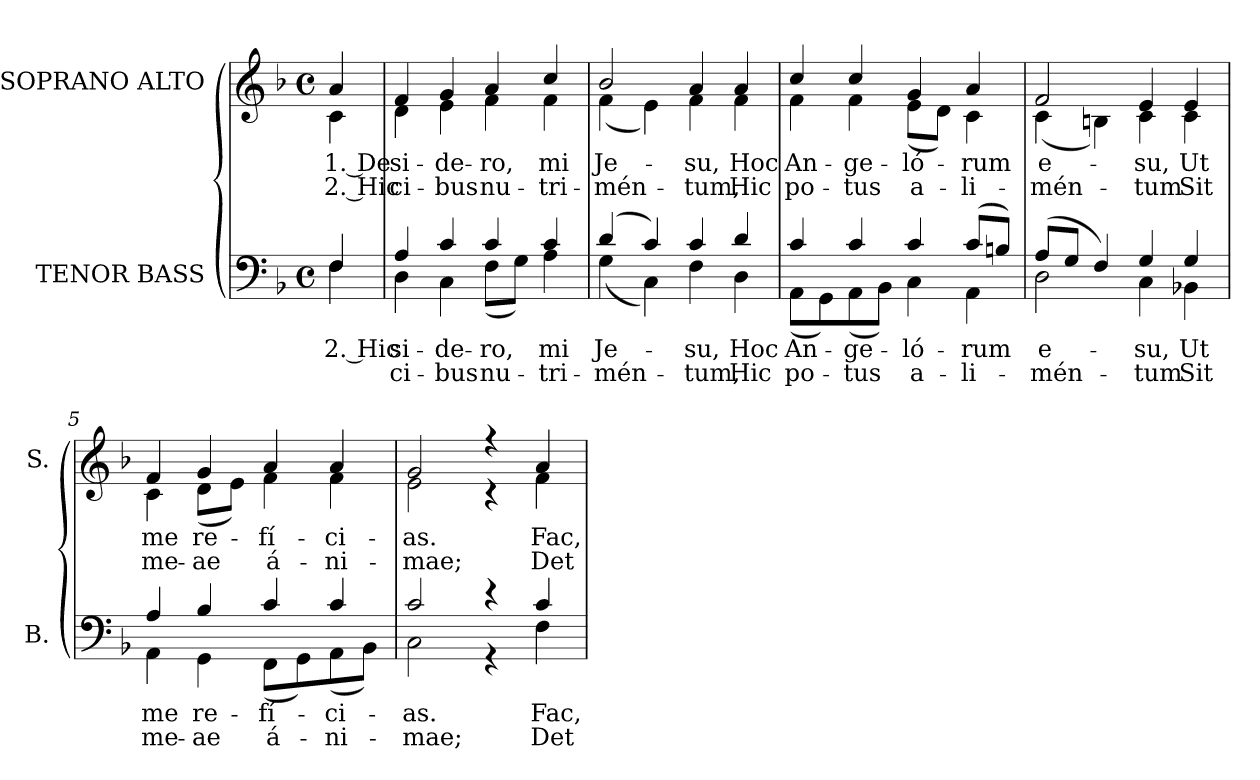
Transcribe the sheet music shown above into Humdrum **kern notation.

**kern	**text	**text	**kern	**text	**text
*part2	*part2	*part2	*part1	*part1	*part1
*staff2	*staff2	*staff2	*staff1	*staff1	*staff1
*I"TENOR BASS	*	*	*I"SOPRANO ALTO	*	*
*I'B.	*	*	*I'S.	*	*
!!LO:PB:g=z
*clefF4	*	*	*clefG2	*	*
*k[b-]	*	*	*k[b-]	*	*
*F:	*	*	*F:	*	*
*M4/4	*	*	*M4/4	*	*
*met(c)	*	*	*met(c)	*	*
*MM68	*	*	*MM68	*	*
=	=	=	=	=	=
!	!LO:LY:b:color=#000000	!	!	!	!
*^	*	*	*	*	*
!	!	!LO:LY:b:color=#000000	!	!	!	!
!	!	!	!	!	!LO:LY:b:color=#000000	!LO:LY:b:color=#000000
*	*	*	*	*^	*	*
4Fi/	4Fi\	2. Hic	.	4ai/	4ci\	1. De-	2. Hic
=1	=1	=1	=1	=1	=1	=1	=1
!	!	!LO:LY:b:color=#000000	!LO:LY:b:color=#000000	!	!	!	!
!	!	!	!	!	!	!LO:LY:b:color=#000000	!LO:LY:b:color=#000000
4Ai/	4Di\	-si-	ci-	4fi/	4di\	-si-	ci-
!	!	!LO:LY:b:color=#000000	!LO:LY:b:color=#000000	!	!	!	!
!	!	!	!	!	!	!LO:LY:b:color=#000000	!LO:LY:b:color=#000000
4ci/	4Ci\	-de-	-bus	4gi/	4ei\	-de-	-bus
!	!	!LO:LY:b:color=#000000	!LO:LY:b:color=#000000	!	!	!	!
!	!	!	!	!	!	!LO:LY:b:color=#000000	!LO:LY:b:color=#000000
4ci/	(8Fi\L	-ro,	nu-	4ai/	4fi\	-ro,	nu-
.	8Gi\J)	.	.	.	.	.	.
!	!	!LO:LY:b:color=#000000	!LO:LY:b:color=#000000	!	!	!	!
!	!	!	!	!	!	!LO:LY:b:color=#000000	!LO:LY:b:color=#000000
4ci/	4Ai\	mi	-tri-	4cci/	4fi\	mi	-tri-
=2	=2	=2	=2	=2	=2	=2	=2
!	!	!LO:LY:b:color=#000000	!LO:LY:b:color=#000000	!	!	!	!
!	!	!	!	!	!	!LO:LY:b:color=#000000	!LO:LY:b:color=#000000
(4di/	(4Gi\	Je-	-mén-	2b-i/	(4fi\	Je-	-mén-
4ci/)	4Ci\)	.	.	.	4ei\)	.	.
!	!	!LO:LY:b:color=#000000	!LO:LY:b:color=#000000	!	!	!	!
!	!	!	!	!	!	!LO:LY:b:color=#000000	!LO:LY:b:color=#000000
4ci/	4Fi\	-su,	-tum,	4ai/	4fi\	-su,	-tum,
!	!	!LO:LY:b:color=#000000	!LO:LY:b:color=#000000	!	!	!	!
!	!	!	!	!	!	!LO:LY:b:color=#000000	!LO:LY:b:color=#000000
4di/	4Di\	Hoc	Hic	4ai/	4fi\	Hoc	Hic
=3	=3	=3	=3	=3	=3	=3	=3
!	!	!LO:LY:b:color=#000000	!LO:LY:b:color=#000000	!	!	!	!
!	!	!	!	!	!	!LO:LY:b:color=#000000	!LO:LY:b:color=#000000
4ci/	(8AAi\L	An-	po-	4cci/	4fi\	An-	po-
.	8GGi\)	.	.	.	.	.	.
!	!	!LO:LY:b:color=#000000	!LO:LY:b:color=#000000	!	!	!	!
!	!	!	!	!	!	!LO:LY:b:color=#000000	!LO:LY:b:color=#000000
4ci/	(8AAi\	-ge-	-tus	4cci/	4fi\	-ge-	-tus
.	8BB-i\J)	.	.	.	.	.	.
!	!	!LO:LY:b:color=#000000	!LO:LY:b:color=#000000	!	!	!	!
!	!	!	!	!	!	!LO:LY:b:color=#000000	!LO:LY:b:color=#000000
4ci/	4Ci\	-ló-	a-	4gi/	(8ei\L	-ló-	a-
.	.	.	.	.	8di\J)	.	.
!	!	!LO:LY:b:color=#000000	!LO:LY:b:color=#000000	!	!	!	!
!	!	!	!	!	!	!LO:LY:b:color=#000000	!LO:LY:b:color=#000000
(8ci/L	4AAi\	-rum	-li-	4ai/	4ci\	-rum	-li-
8Bni/J)	.	.	.	.	.	.	.
=4	=4	=4	=4	=4	=4	=4	=4
!	!	!LO:LY:b:color=#000000	!LO:LY:b:color=#000000	!	!	!	!
!	!	!	!	!	!	!LO:LY:b:color=#000000	!LO:LY:b:color=#000000
(8Ai/L	2Di\	e-	-mén-	2fi/	(4ci\	e-	-mén-
8Gi/J	.	.	.	.	.	.	.
4Fi/)	.	.	.	.	4Bni\)	.	.
!	!	!LO:LY:b:color=#000000	!LO:LY:b:color=#000000	!	!	!	!
!	!	!	!	!	!	!LO:LY:b:color=#000000	!LO:LY:b:color=#000000
4Gi/	4Ci\	-su,	-tum	4ei/	4ci\	-su,	-tum
!	!	!LO:LY:b:color=#000000	!LO:LY:b:color=#000000	!	!	!	!
!	!	!	!	!	!	!LO:LY:b:color=#000000	!LO:LY:b:color=#000000
4Gi/	4BB-Xi\	Ut	Sit	4ei/	4ci\	Ut	Sit
!!LO:LB:g=z	!!
=5	=5	=5	=5	=5	=5	=5	=5
!	!	!LO:LY:b:color=#000000	!LO:LY:b:color=#000000	!	!	!	!
!	!	!	!	!	!	!LO:LY:b:color=#000000	!LO:LY:b:color=#000000
4Ai/	4AAi\	me	me-	4fi/	4ci\	me	me-
!	!	!LO:LY:b:color=#000000	!LO:LY:b:color=#000000	!	!	!	!
!	!	!	!	!	!	!LO:LY:b:color=#000000	!LO:LY:b:color=#000000
4B-i/	4GGi\	re-	-ae	4gi/	(8di\L	re-	-ae
.	.	.	.	.	8ei\J)	.	.
!	!	!LO:LY:b:color=#000000	!LO:LY:b:color=#000000	!	!	!	!
!	!	!	!	!	!	!LO:LY:b:color=#000000	!LO:LY:b:color=#000000
4ci/	(8FFi\L	-fí-	á-	4ai/	4fi\	-fí-	á-
.	8GGi\)	.	.	.	.	.	.
!	!	!LO:LY:b:color=#000000	!LO:LY:b:color=#000000	!	!	!	!
!	!	!	!	!	!	!LO:LY:b:color=#000000	!LO:LY:b:color=#000000
4ci/	(8AAi\	-ci-	-ni-	4ai/	4fi\	-ci-	-ni-
.	8BB-i\J)	.	.	.	.	.	.
=6	=6	=6	=6	=6	=6	=6	=6
!	!	!LO:LY:b:color=#000000	!LO:LY:b:color=#000000	!	!	!	!
!	!	!	!	!	!	!LO:LY:b:color=#000000	!LO:LY:b:color=#000000
2ci/	2Ci\	-as.	-mae;	2gi/	2ei\	-as.	-mae;
4r	4r	.	.	4r	4r	.	.
!	!	!LO:LY:b:color=#000000	!LO:LY:b:color=#000000	!	!	!	!
!	!	!	!	!	!	!LO:LY:b:color=#000000	!LO:LY:b:color=#000000
4ci/	4Fi\	Fac,	Det	4ai/	4fi\	Fac,	Det
*v	*v	*	*	*	*	*	*
*	*	*	*v	*v	*	*
=	=	=	=	=	=
*-	*-	*-	*-	*-	*-
